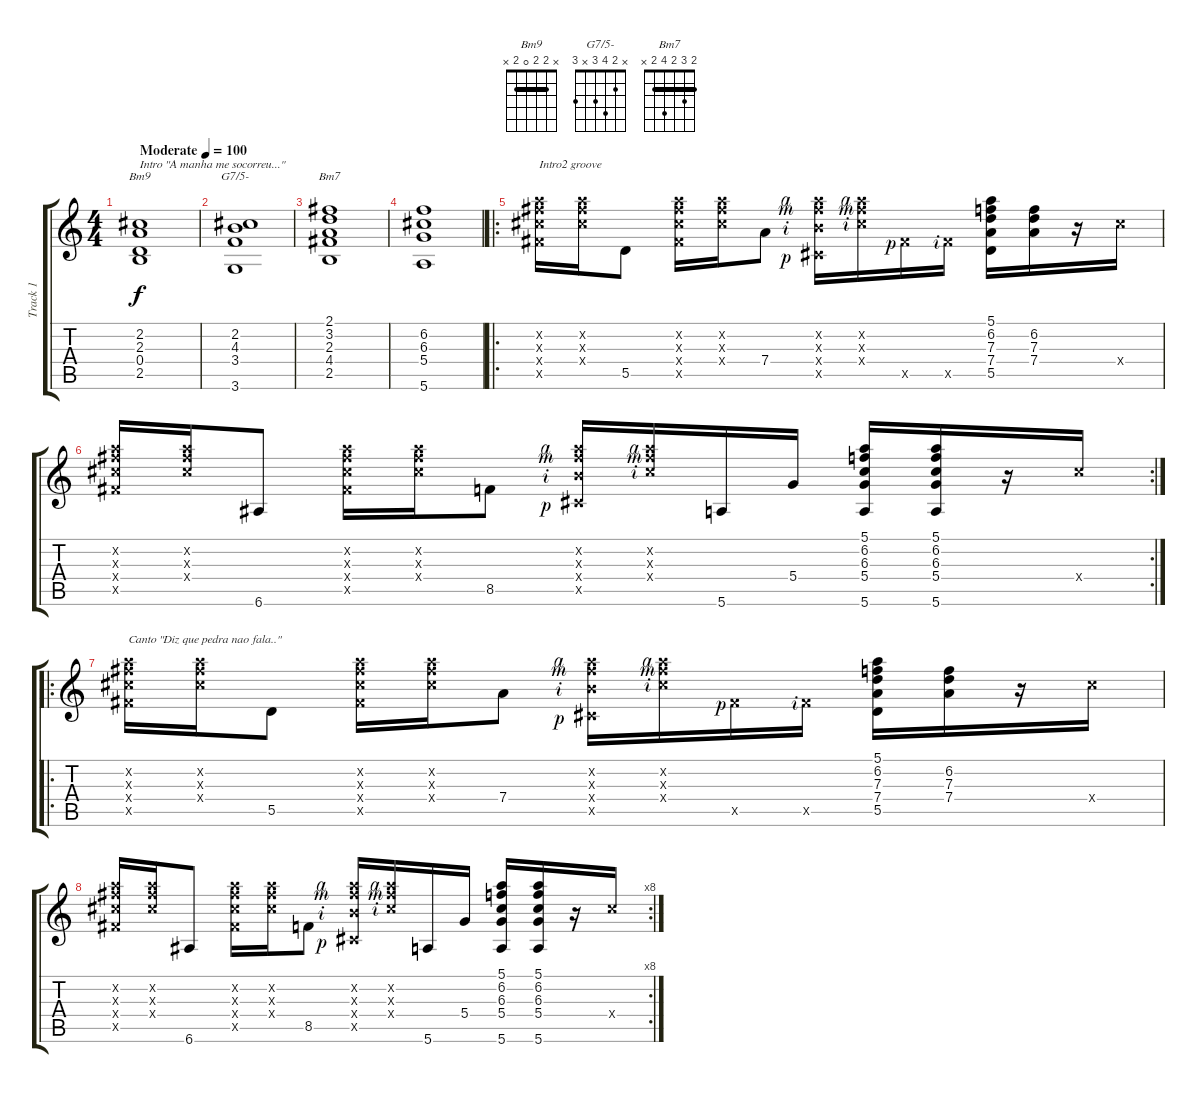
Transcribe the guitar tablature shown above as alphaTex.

\track ("Track 1" "Track 1") {instrument acousticguitarsteel}
\staff {score tabs}
\tuning (E4 B3 G3 D3 A2 E2) {hide}
\chord ("Bm9" x 2 2 0 2 x) {barre 2}
\chord ("G7/5-" x 2 4 3 x 3)
\chord ("Bm7" 2 3 2 4 2 x) {barre 2}
\ts (4 4)
\tempo (100 "Moderate")
\clef g2
\ks c
(2.2 2.3 0.4 2.5).1{ch "Bm9" txt "Intro \"A manha me socorreu...\"" dy f instrument acousticguitarsteel} |
(2.2 4.3 3.4 3.6).1{ch "G7/5-"} |
(2.1 3.2 2.3 4.4 2.5).1{ch "Bm7"} |
(6.2 6.3 5.4 5.6).1 |
\ro
(10.2{x} 11.3{x} 11.4{x} 9.5{x}).16{txt "Intro2 groove"} (10.2{x} 11.3{x} 11.4{x}).16 5.5.8 (10.2{x} 11.3{x} 11.4{x} 9.5{x}).16 (10.2{x} 11.3{x} 11.4{x}).16 7.4.8 (10.2{x rf 4} 11.3{x rf 3} 9.4{x rf 2} 4.5{x rf 1}).16 (10.2{x rf 4} 11.3{x rf 3} 11.4{x rf 2}).16 9.5{x rf 1}.16 9.5{x rf 2}.16 (5.1 6.2 7.3 7.4 5.5).16 (6.2 7.3 7.4).16 r.16 11.4{x}.16 |
\rc 2
(10.2{x} 11.3{x} 11.4{x} 9.5{x}).16 (10.2{x} 11.3{x} 11.4{x}).16 6.6.8 (10.2{x} 11.3{x} 11.4{x} 9.5{x}).16 (10.2{x} 11.3{x} 11.4{x}).16 8.5.8 (10.2{x rf 4} 11.3{x rf 3} 9.4{x rf 2} 4.5{x rf 1}).16 (10.2{x rf 4} 11.3{x rf 3} 11.4{x rf 2}).16 5.6.16 5.4.16 (5.1 6.2 6.3 5.4 5.6).16 (5.1 6.2 6.3 5.4 5.6).16 r.16 11.4{x}.16 |
\ro
(10.2{x} 11.3{x} 11.4{x} 9.5{x}).16{txt "Canto \"Diz que pedra nao fala..\""} (10.2{x} 11.3{x} 11.4{x}).16 5.5.8 (10.2{x} 11.3{x} 11.4{x} 9.5{x}).16 (10.2{x} 11.3{x} 11.4{x}).16 7.4.8 (10.2{x rf 4} 11.3{x rf 3} 9.4{x rf 2} 4.5{x rf 1}).16 (10.2{x rf 4} 11.3{x rf 3} 11.4{x rf 2}).16 9.5{x rf 1}.16 9.5{x rf 2}.16 (5.1 6.2 7.3 7.4 5.5).16 (6.2 7.3 7.4).16 r.16 11.4{x}.16 |
\rc 8
(10.2{x} 11.3{x} 11.4{x} 9.5{x}).16 (10.2{x} 11.3{x} 11.4{x}).16 6.6.8 (10.2{x} 11.3{x} 11.4{x} 9.5{x}).16 (10.2{x} 11.3{x} 11.4{x}).16 8.5.8 (10.2{x rf 4} 11.3{x rf 3} 9.4{x rf 2} 4.5{x rf 1}).16 (10.2{x rf 4} 11.3{x rf 3} 11.4{x rf 2}).16 5.6.16 5.4.16 (5.1 6.2 6.3 5.4 5.6).16 (5.1 6.2 6.3 5.4 5.6).16 r.16 11.4{x}.16
